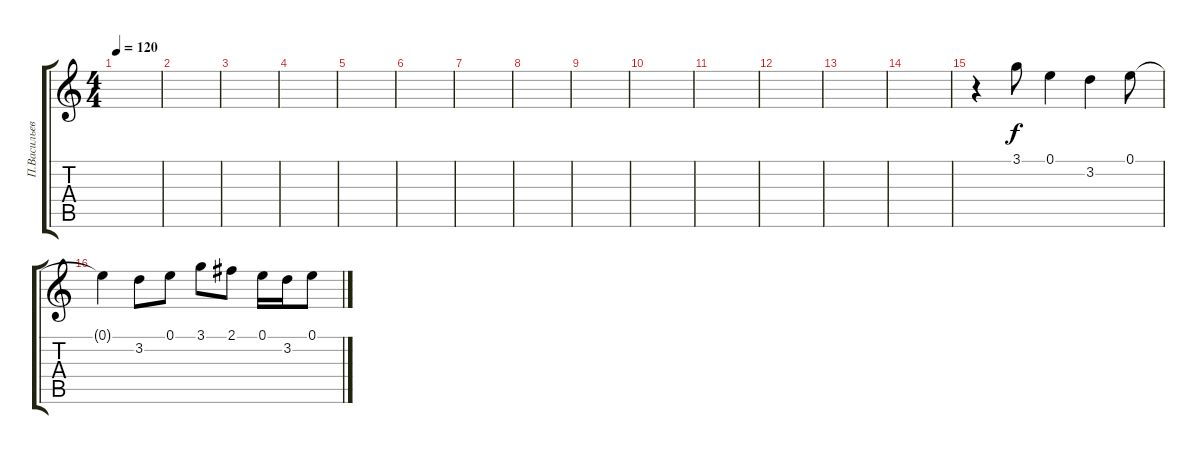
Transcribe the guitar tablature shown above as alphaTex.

\track ("П.Васильев" "П.Васильев") {instrument distortionguitar}
\staff {score tabs}
\tuning (E4 B3 G3 D3 A2 E2) {hide}
\ts (4 4)
\tempo 120
\clef g2
\ks c
|
|
|
|
|
|
|
|
|
|
|
|
|
|
r.4 3.1.8 0.1.4 3.2.4 0.1.8 |
0.1{t}.4 3.2.8 0.1.8 3.1.8 2.1.8 0.1.16 3.2.16 0.1.8
